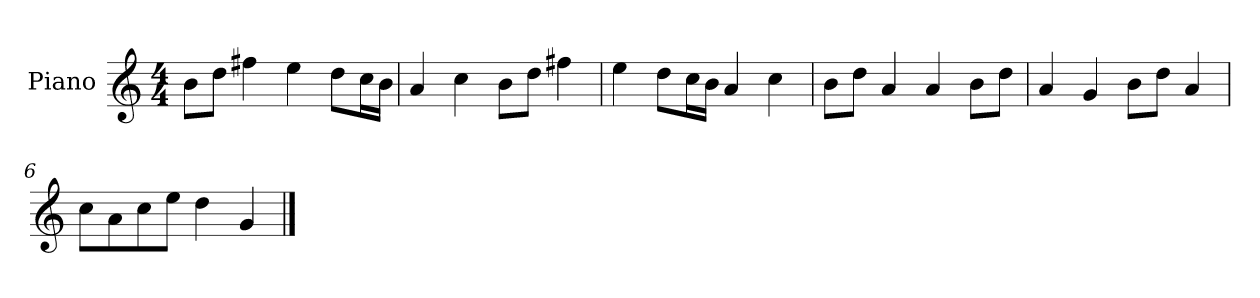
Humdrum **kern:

**kern
*part1
*staff1
*I"Piano
*I'P-no
*clefG2
*k[]
*M4/4
*MM90
=1
8b\L
8dd\J
4ff#X\
4ee\
8dd\L
16cc\L
16b\JJ
=2
4a/
4cc\
8b\L
8dd\J
4ff#X\
=3
4ee\
8dd\L
16cc\L
16b\JJ
4a/
4cc\
=4
8b\L
8dd\J
4a/
4a/
8b\L
8dd\J
=5
4a/
4g/
8b\L
8dd\J
4a/
=6
8cc\L
8a\
8cc\
8ee\J
4dd\
4g/
==
*-
